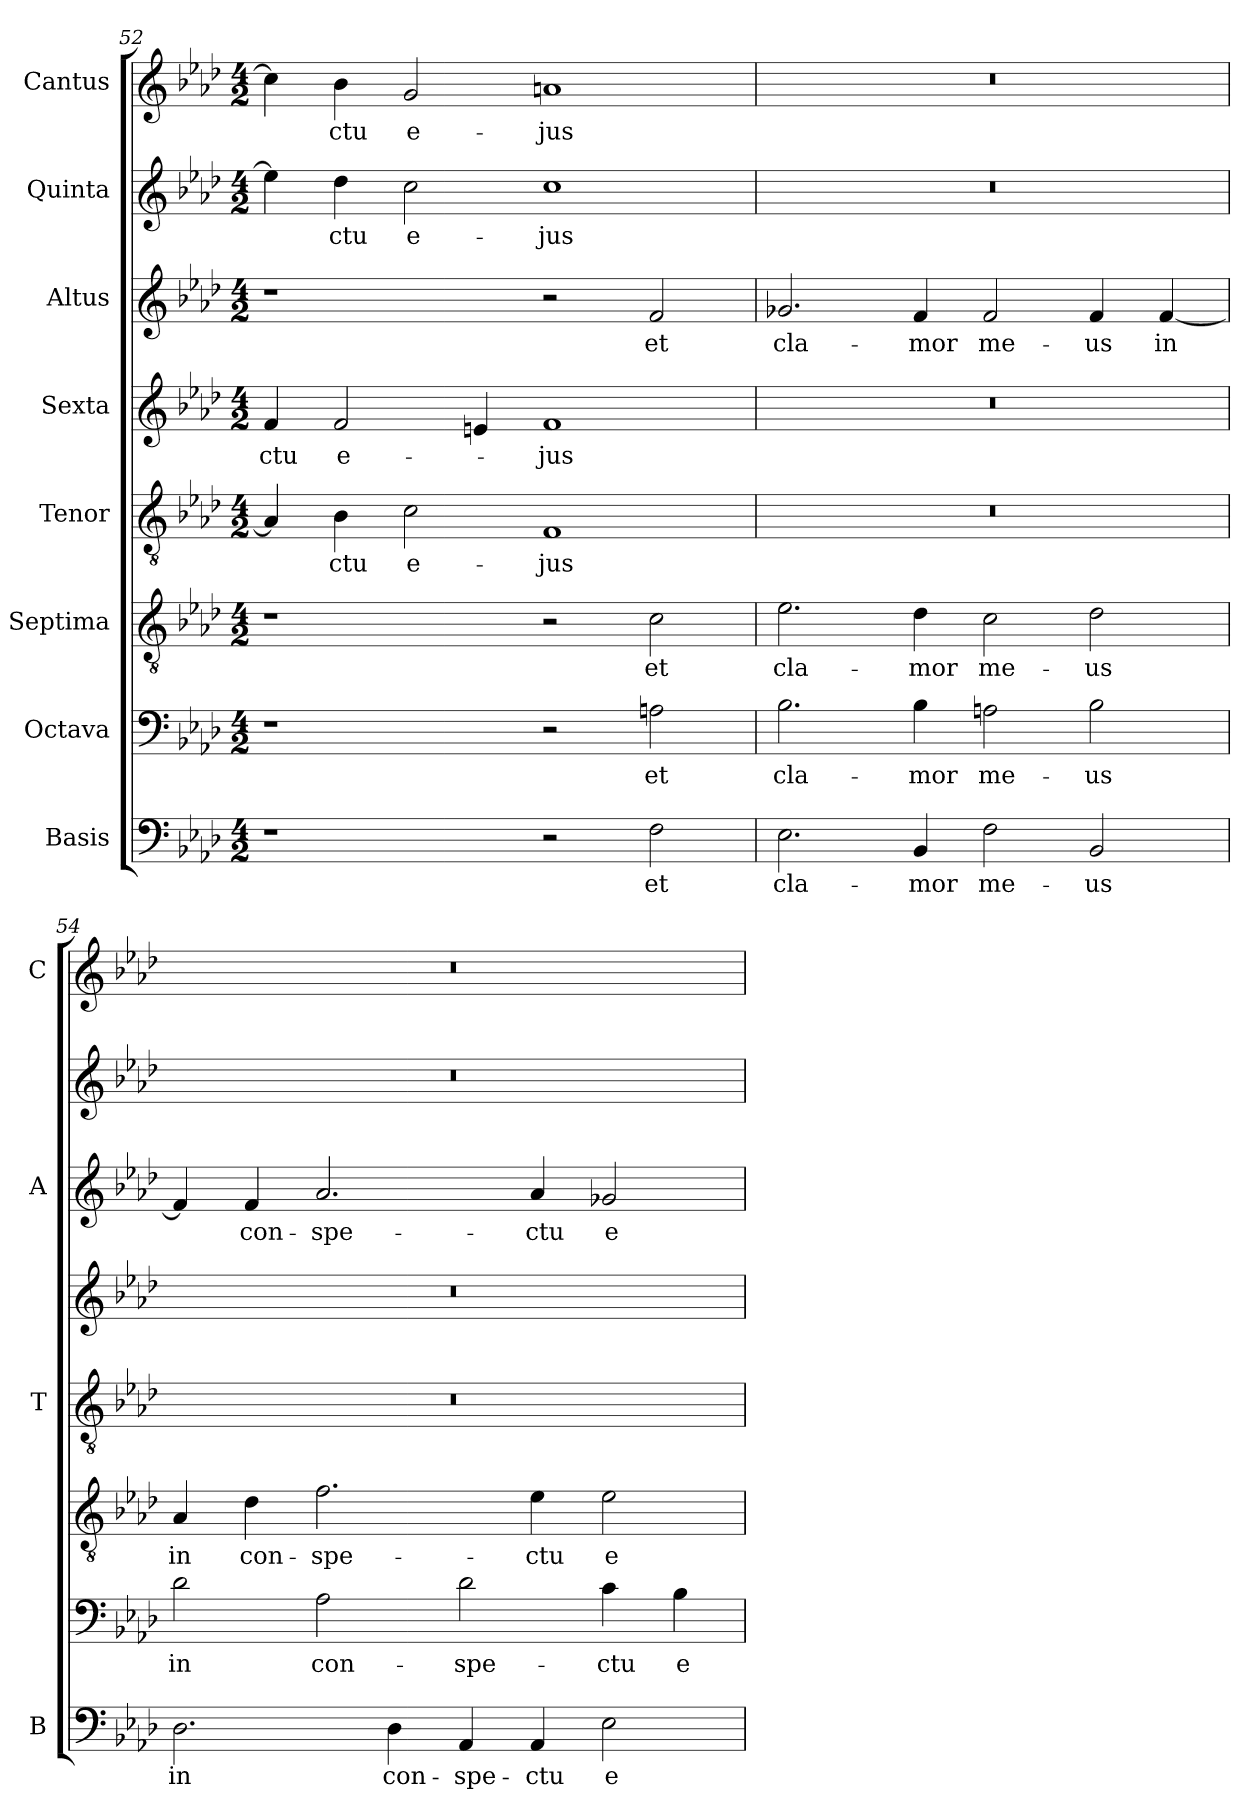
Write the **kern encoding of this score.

**kern	**text	**kern	**text	**kern	**text	**kern	**text	**kern	**text	**kern	**text	**kern	**text	**kern	**text
*part8	*part8	*part7	*part7	*part6	*part6	*part5	*part5	*part4	*part4	*part3	*part3	*part2	*part2	*part1	*part1
*staff8	*staff8	*staff7	*staff7	*staff6	*staff6	*staff5	*staff5	*staff4	*staff4	*staff3	*staff3	*staff2	*staff2	*staff1	*staff1
*I"Basis	*	*I"Octava	*	*I"Septima	*	*I"Tenor	*	*I"Sexta	*	*I"Altus	*	*I"Quinta	*	*I"Cantus	*
*I'B	*	*	*	*	*	*I'T	*	*	*	*I'A	*	*	*	*I'C	*
*clefF4	*	*clefF4	*	*clefGv2	*	*clefGv2	*	*clefG2	*	*clefG2	*	*clefG2	*	*clefG2	*
*k[b-e-a-d-]	*	*k[b-e-a-d-]	*	*k[b-e-a-d-]	*	*k[b-e-a-d-]	*	*k[b-e-a-d-]	*	*k[b-e-a-d-]	*	*k[b-e-a-d-]	*	*k[b-e-a-d-]	*
*A-:	*	*A-:	*	*A-:	*	*A-:	*	*A-:	*	*A-:	*	*A-:	*	*A-:	*
*M4/2	*	*M4/2	*	*M4/2	*	*M4/2	*	*M4/2	*	*M4/2	*	*M4/2	*	*M4/2	*
=52	=52	=52	=52	=52	=52	=52	=52	=52	=52	=52	=52	=52	=52	=52	=52
!	!	!	!	!	!	!	!	!	!LO:LY:b	!	!	!	!	!	!
1r	.	1r	.	1r	.	4A-/]	.	4f/	-ctu	1r	.	4ee-\]	.	4cc\]	.
!	!	!	!	!	!	!	!LO:LY:b	!	!LO:LY:b	!	!	!	!LO:LY:b	!	!LO:LY:b
.	.	.	.	.	.	4B-\	-ctu	2f/	e-	.	.	4dd-\	-ctu	4b-\	-ctu
!	!	!	!	!	!	!	!LO:LY:b	!	!	!	!	!	!LO:LY:b	!	!LO:LY:b
.	.	.	.	.	.	2c\	e-	.	.	.	.	2cc\	e-	2g/	e-
.	.	.	.	.	.	.	.	4en/	.	.	.	.	.	.	.
!	!	!	!	!	!	!	!LO:LY:b	!	!LO:LY:b	!	!	!	!LO:LY:b	!	!LO:LY:b
2r	.	2r	.	2r	.	1F	-jus	1f	-jus	2r	.	1cc	-jus	1an	-jus
!	!LO:LY:b	!	!LO:LY:b	!	!LO:LY:b	!	!	!	!	!	!LO:LY:b	!	!	!	!
2F\	et	2An\	et	2c\	et	.	.	.	.	2f/	et	.	.	.	.
=53	=53	=53	=53	=53	=53	=53	=53	=53	=53	=53	=53	=53	=53	=53	=53
!	!LO:LY:b	!	!LO:LY:b	!	!LO:LY:b	!	!	!	!	!	!LO:LY:b	!	!	!	!
2.E-\	cla-	2.B-\	cla-	2.e-\	cla-	0r	.	0r	.	2.g-X/	cla-	0r	.	0r	.
!	!LO:LY:b	!	!LO:LY:b	!	!LO:LY:b	!	!	!	!	!	!LO:LY:b	!	!	!	!
4BB-/	-mor	4B-\	-mor	4d-\	-mor	.	.	.	.	4f/	-mor	.	.	.	.
!	!LO:LY:b	!	!LO:LY:b	!	!LO:LY:b	!	!	!	!	!	!LO:LY:b	!	!	!	!
2F\	me-	2An\	me-	2c\	me-	.	.	.	.	2f/	me-	.	.	.	.
!	!LO:LY:b	!	!LO:LY:b	!	!LO:LY:b	!	!	!	!	!	!LO:LY:b	!	!	!	!
2BB-/	-us	2B-\	-us	2d-\	-us	.	.	.	.	4f/	-us	.	.	.	.
!	!	!	!	!	!	!	!	!	!	!	!LO:LY:b	!	!	!	!
.	.	.	.	.	.	.	.	.	.	[4f/	in	.	.	.	.
!!LO:PB:g=z
=54	=54	=54	=54	=54	=54	=54	=54	=54	=54	=54	=54	=54	=54	=54	=54
!	!LO:LY:b	!	!LO:LY:b	!	!LO:LY:b	!	!	!	!	!	!	!	!	!	!
2.D-\	in	2d-\	in	4A-/	in	0r	.	0r	.	4f/]	.	0r	.	0r	.
!	!	!	!	!	!LO:LY:b	!	!	!	!	!	!LO:LY:b	!	!	!	!
.	.	.	.	4d-\	con-	.	.	.	.	4f/	con-	.	.	.	.
!	!	!	!LO:LY:b	!	!LO:LY:b	!	!	!	!	!	!LO:LY:b	!	!	!	!
.	.	2A-\	con-	2.f\	-spe-	.	.	.	.	2.a-/	-spe-	.	.	.	.
!	!LO:LY:b	!	!	!	!	!	!	!	!	!	!	!	!	!	!
4D-\	con-	.	.	.	.	.	.	.	.	.	.	.	.	.	.
!	!LO:LY:b	!	!LO:LY:b	!	!	!	!	!	!	!	!	!	!	!	!
4AA-/	-spe-	2d-\	-spe-	.	.	.	.	.	.	.	.	.	.	.	.
!	!LO:LY:b	!	!	!	!LO:LY:b	!	!	!	!	!	!LO:LY:b	!	!	!	!
4AA-/	-ctu	.	.	4e-\	-ctu	.	.	.	.	4a-/	-ctu	.	.	.	.
!	!LO:LY:b	!	!LO:LY:b	!	!LO:LY:b	!	!	!	!	!	!LO:LY:b	!	!	!	!
2E-\	e-	4c\	-ctu	2e-\	e-	.	.	.	.	2g-X/	e-	.	.	.	.
!	!	!	!LO:LY:b	!	!	!	!	!	!	!	!	!	!	!	!
.	.	4B-\	e-	.	.	.	.	.	.	.	.	.	.	.	.
=	=	=	=	=	=	=	=	=	=	=	=	=	=	=	=
*-	*-	*-	*-	*-	*-	*-	*-	*-	*-	*-	*-	*-	*-	*-	*-
